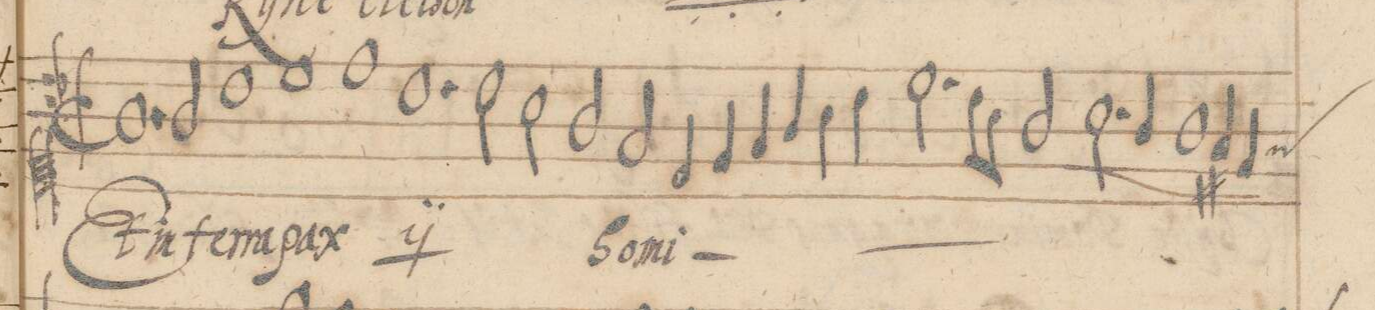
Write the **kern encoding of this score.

**kern	**text
*I"DISCANTVS	*
*clefC1	*
*k[b-]	*
*met(C|)	*
*M2/1	*
1.g	Et
2g/	in
=2-	=2-
1b-	ter-
1cc	-ra
=3-	=3-
1dd	pax
*	*ij
1.b-	Et
=4-	=4-
2b-\	in
2a\	ter-
2g/	-ra
=5-	=5-
2f/	pax
*	*Xij
4d/	ho-
4e/	-mi-
4f/	.
4g/	.
4a\	.
4b-\	.
=6-	=6-
2.cc\	.
8b-\L	.
8a\J	.
2g/	.
2.a\	.
=7-	=7-
4g/	.
1g	.
4f#X/	.
4e/	.
*custos:f#	*
=8-	=8-
*-	*-
